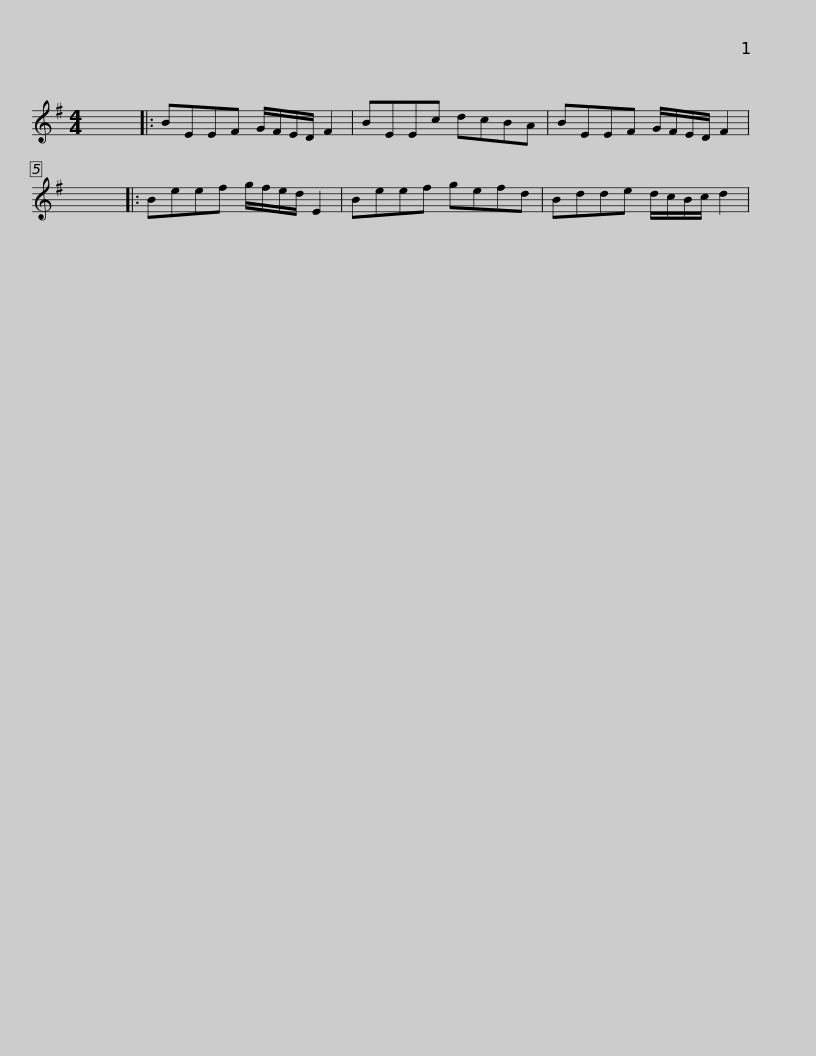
X:1
L:1/8
M:4/4
I:linebreak $
K:G
V:1 treble
V:1
 x8 |: BEEF G/F/E/D/ F2 | BEEc dcBA | BEEF G/F/E/D/ F2 | x8 |: %5
 Beef g/f/e/d/ E2 |$ Beef gefd | Bdde d/c/B/c/ d2 | %8
